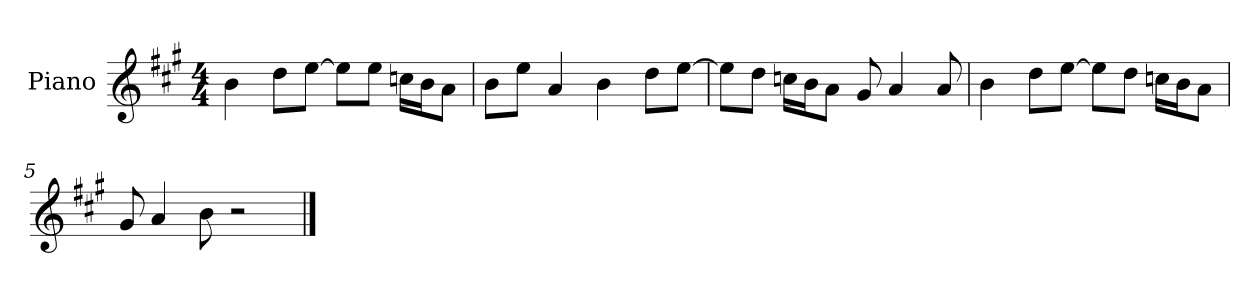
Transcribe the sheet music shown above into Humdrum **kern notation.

**kern
*part1
*staff1
*I"Piano
*I'P-no
*clefG2
*k[f#c#g#]
*M4/4
*MM90
=1
4b\
8dd\L
[8ee\J
8ee\L]
8ee\J
16ccn\LL
16b\J
8a\J
=2
8b\L
8ee\J
4a/
4b\
8dd\L
[8ee\J
=3
8ee\L]
8dd\J
16ccn\LL
16b\J
8a\J
8g#/
4a/
8a/
=4
4b\
8dd\L
[8ee\J
8ee\L]
8dd\J
16ccn\LL
16b\J
8a\J
=5
8g#/
4a/
8b\
2r
==
*-
